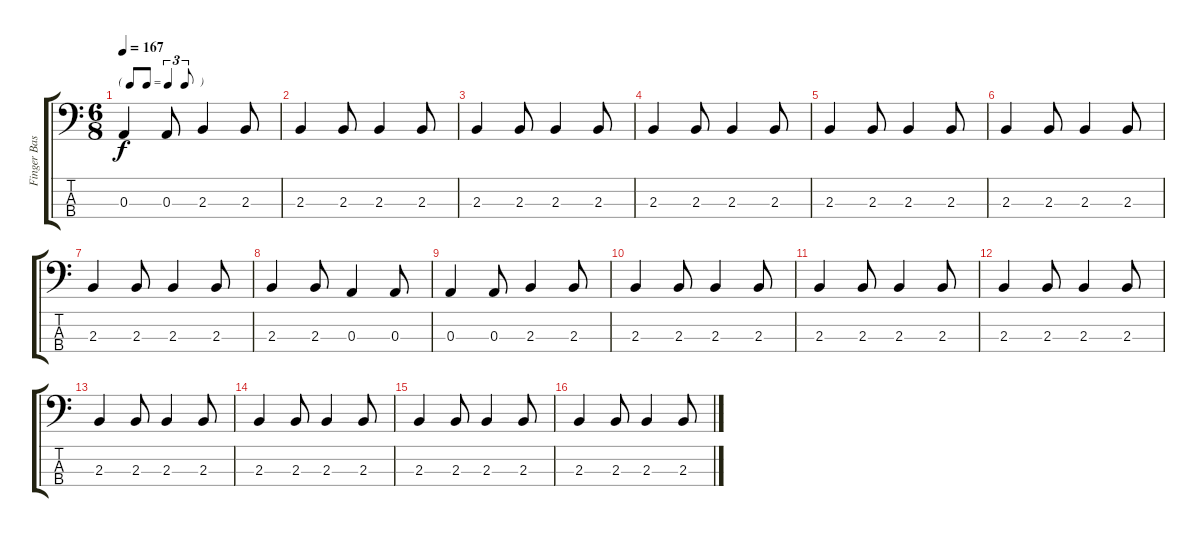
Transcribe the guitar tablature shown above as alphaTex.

\track ("Finger Bass" "Finger Bas") {instrument electricbassfinger}
\staff {score tabs}
\tuning (G2 D2 A1 E1) {hide}
\ts (6 8)
\tf triplet8th
\tempo 167
\clef f4
\ks c
0.3.4{dy f} 0.3.8 2.3.4 2.3.8 |
2.3.4 2.3.8 2.3.4 2.3.8 |
2.3.4 2.3.8 2.3.4 2.3.8 |
2.3.4 2.3.8 2.3.4 2.3.8 |
2.3.4 2.3.8 2.3.4 2.3.8 |
2.3.4 2.3.8 2.3.4 2.3.8 |
2.3.4 2.3.8 2.3.4 2.3.8 |
2.3.4 2.3.8 0.3.4 0.3.8 |
0.3.4 0.3.8 2.3.4 2.3.8 |
2.3.4 2.3.8 2.3.4 2.3.8 |
2.3.4 2.3.8 2.3.4 2.3.8 |
2.3.4 2.3.8 2.3.4 2.3.8 |
2.3.4 2.3.8 2.3.4 2.3.8 |
2.3.4 2.3.8 2.3.4 2.3.8 |
2.3.4 2.3.8 2.3.4 2.3.8 |
2.3.4 2.3.8 2.3.4 2.3.8
